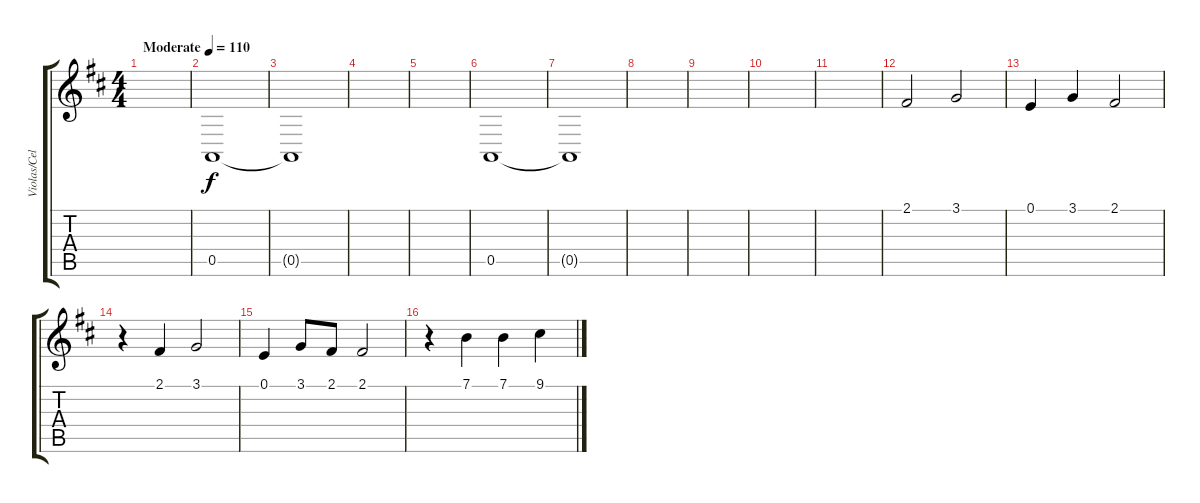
\track ("Violas/Cellos" "Violas/Cel") {instrument stringensemble1}
\staff {score tabs}
\tuning (E4 B3 G3 D3 A2 E2) {hide}
\ts (4 4)
\tempo (110 "Moderate")
\clef g2
\ks d
|
0.5.1 |
0.5{t}.1 |
|
|
0.5.1 |
0.5{t}.1 |
|
|
|
|
2.1.2{instrument stringensemble2} 3.1.2 |
0.1.4 3.1.4 2.1.2 |
r.4 2.1.4 3.1.2 |
0.1.4 3.1.8 2.1.8 2.1.2 |
r.4 7.1.4 7.1.4 9.1.4
